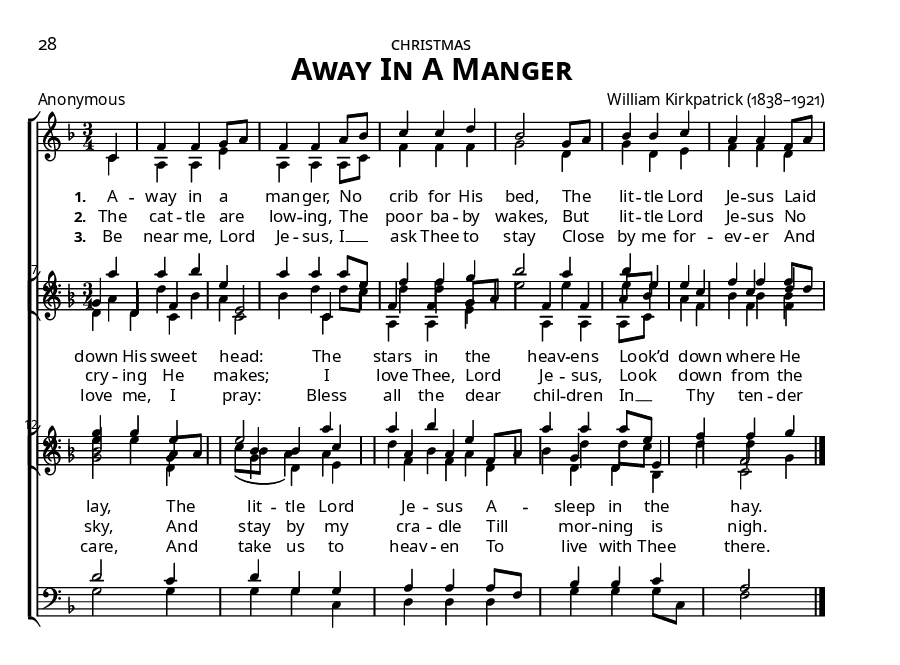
\version "2.14.2"
\include "util.ly"
\header {
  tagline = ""%\markup { "from" \italic {ChristmasCarolMusic.org}}

    title = \markup{\override #'(font-name . "Garamond Premier Pro Semibold"){ \abs-fontsize #15 \smallCapsOldStyle"Away In A Manger"}}
    poet = \markup\oldStyleNum"Anonymous"
    composer = \markup\oldStyleNum"William Kirkpatrick (1838–1921)"
  }
\paper {
  print-all-headers = ##f
  paper-height = 9\in
  paper-width = 6\in
  indent = 0\in
  %system-system-spacing = #'((basic-distance . 10) (padding . 0))
  score-markup-spacing =
    #'((basic-distance . 0)
       (minimum-distance . 0)
       (padding . 0)
       (stretchability . 80))
  system-system-spacing =
    #'((basic-distance . 0)
       (minimum-distance . 0)
       (padding . -10)
       (stretchability . 100))
  markup-system-spacing =
    #'((basic-distance . 0)
       (minimum-distance . 0)
       (padding . 0)
       (stretchability . 0))
  last-bottom-spacing =
    #'((basic-distance . 0)
       (minimum-distance . 0)
       (padding . 0)
       (stretchability . 0))
%{IF_LESSER
  markup-system-spacing #'stretchability = 50
  top-markup-spacing #'stretchability = 30
  last-bottom-spacing #'stretchability = 60
%}%END_IF_LESSER
  ragged-last-bottom = ##t
  ragged-bottom = ##f
  two-sided = ##t
  inner-margin = 0.5\in
  outer-margin = 0.25\in
  top-margin = 0.25\in
  bottom-margin = 0.25\in
  first-page-number = #028
  print-first-page-number = ##t
  headerLine = \markup{\override #'(font-name . "Garamond Premier Pro") \smallCapsOldStyle"christmas"}
  oddHeaderMarkup = \markup\fill-line{
     \override #'(font-name . "Garamond Premier Pro")\abs-fontsize #8.5
     \combine 
        \fill-line{"" \on-the-fly #print-page-number-check-first
        \oldStylePageNum""
        }
        \fill-line{\headerLine}
  }
  evenHeaderMarkup = \markup {
     \override #'(font-name . "Garamond Premier Pro")\abs-fontsize #8.5
     \combine
        \on-the-fly #print-page-number-check-first
        \oldStylePageNum""
        \fill-line{\headerLine}
  }
}
#(set-global-staff-size 13.6) \paper{ #(define fonts (make-pango-font-tree "GoudyOlSt BT" "Garamond Premier Pro" "Garamond Premier Pro" (/ 13.6 20))) }
%8.5x11 #(set-global-staff-size 17.8) \paper{ #(define fonts (make-pango-font-tree "GoudyOlSt BT" "Garamond Premier Pro" "Garamond Premier Pro" (/ 17.8 20))) }
%{IF_LESSER
#(set-global-staff-size 15) \paper{ #(define fonts (make-pango-font-tree "GoudyOlSt BT" "Garamond Premier Pro" "Garamond Premier Pro" (/ 15 20))) }
%}%END_IF_LESSER






























global = {
  \key f \major
  \time 3/4
  \autoBeamOff
}

sopMusic = \relative c' {
  \partial 4 c4 |
  f f g8[ a] |
  f4 f a8[ bes] |
  c4 c d |
  bes2 g8[ a] |
  bes4 bes c |
  
  a a f8[ a] |
  g4 d f |
  e2 c4 |
  f f g8[ a] |
  f4 f a8[ bes] |
  
  c4 c d |
  bes2 g8[ a] |
  bes4 bes c |
  a4 a f8[ a] |
  g4 d e |
  f2 \bar "|."
}
sopWords = \lyricmode {
  
}

altoMusic = \relative c' {
  c4 |
  a a e' |
  a, a a8[ c] |
  f4 f f |
  g2 d4 |
  g d e |
  f f d |
  
  d d c 
  c2 c4 |
  a a e' |
  a, a a8[ c] |
  f4 f f |
  g2 d4 |
  g d e |
  f f d |
  d d bes |
  c2 \bar"|."
}
altoWords = \lyricmode {
  \dropLyricsIV
  \set stanza = #"1. "
  A -- way in a  man -- ger,
  No crib for His bed,
  The lit -- tle Lord Je -- sus
  Laid down His sweet head:
  The stars in the heav -- ens
  Look’d down where He lay,
  The lit -- tle Lord Je -- sus
  A -- sleep in the hay.
}
altoWordsII = \lyricmode {
  \dropLyricsIV
  \set stanza = #"2. "
  The cat -- tle are low -- ing,
  The poor ba -- by wakes,
  But lit -- tle Lord Je -- sus
  No cry -- ing He makes;
  I love Thee, Lord Je -- sus,
  Look down from the sky,
  And stay by my cra -- dle
  Till mor -- ning is nigh.
}
altoWordsIII = \lyricmode {
  \dropLyricsIV
  \set stanza = #"3. "
  Be near me, Lord Je -- sus,
  I __ ask Thee to stay
  Close by me for -- ev -- er
  And love me, I pray:
  Bless all the dear chil -- dren
  In __ Thy ten -- der care,
  And take us to heav -- en
  To live with Thee there.
}
altoWordsIV = \lyricmode {
}

tenorMusic = \relative c' {
  c4 |
  c d g, |
  c c c8[ g] |
  a4 a bes |
  d2 c4 |
  d g, g |
  a a a8[ f] |
  
  bes4 bes g |
  g2 c4 |
  c d g, |
  c c c8[ g] |
  a4 a bes |
  d2 c4 |
  d g, g |
  a a a8[ f] |
  bes4 bes c |
  a2 \bar"|."
}
tenorWords = \lyricmode {

}

bassMusic = \relative c {
  c4 |
  f d c |
  d f f8[ e] |
  f4 f bes, |
  g'2 g4 |
  g g c, |
  d d d |
  
  g g c, |
  e8([ d] c4) c4 |
  f d c |
  d f f8[ e] |
  f4 f bes, |
  g'2 g4 |
  g g c, |
  d d d |
  g g g8[ c,] |
  f2 \bar"|."
}
bassWords = \lyricmode {

}

\score {
  <<
   \new ChoirStaff <<
%    \new Lyrics = sopranos \with { \override VerticalAxisGroup #'nonstaff-relatedstaff-spacing = #'((basic-distance . 1)) }
    \new Staff = women <<
      \new Voice = "sopranos" { \voiceOne << \global \sopMusic >> }
      \new Voice = "altos" { \voiceTwo << \global \altoMusic >> }
    >>
    \new Lyrics \with { alignAboveContext = #"women" } \lyricsto "sopranos" \sopWords
    \new Lyrics = "altosIV"  \with { alignBelowContext = #"women" } \lyricsto "sopranos" \altoWordsIV
    \new Lyrics = "altosIII"  \with { alignBelowContext = #"women" } \lyricsto "sopranos" \altoWordsIII
    \new Lyrics = "altosII"  \with { alignBelowContext = #"women" } \lyricsto "sopranos" \altoWordsII
    \new Lyrics = "altos"  \with { alignBelowContext = #"women" } \lyricsto "sopranos" \altoWords
   \new Staff = men <<
      \clef bass
      \new Voice = "tenors" { \voiceOne << \global \tenorMusic >> }
      \new Voice = "basses" { \voiceTwo << \global \bassMusic >> }
    >>
    \new Lyrics \with { alignAboveContext = #"men" \override VerticalAxisGroup #'nonstaff-relatedstaff-spacing = #'((basic-distance . 1)) } \lyricsto "tenors" \tenorWords
    \new Lyrics \with { alignBelowContext = #"men" \override VerticalAxisGroup #'nonstaff-relatedstaff-spacing = #'((basic-distance . 1)) } \lyricsto "basses" \bassWords
  >>
%    \new PianoStaff << \new Staff { \new Voice { \pianoRH } } \new Staff { \clef "bass" \pianoLH } >>
  >>
  \layout {
    %#(layout-set-staff-size 13)
    #(define fonts (make-pango-font-tree "GoudyOlSt BT" "Garamond Premier Pro" "Garamond Premier Pro" (/ 13.2 20)))
    %8.5x11 #(define fonts (make-pango-font-tree "GoudyOlSt BT" "Garamond Premier Pro" "Garamond Premier Pro" (/ 17.8 20)))
%{IF_LESSER
#(define fonts (make-pango-font-tree "GoudyOlSt BT" "Garamond Premier Pro" "Garamond Premier Pro" (/ 15 20)))
%}%END_IF_LESSER
    \context {
      \Score
      \override SpacingSpanner #'base-shortest-duration = #(ly:make-moment 1 2)
      \override SpacingSpanner #'common-shortest-duration = #(ly:make-moment 1 2)
    }
    \context {
      % Remove all empty staves
      % \Staff \RemoveEmptyStaves \override VerticalAxisGroup #'remove-first = ##t
    }
%8.5x11g    \context {\Lyrics \override LyricText #'font-size = #0.7 }
%6.14g    \context {\Lyrics \override LyricText #'font-size = #0.7 }
%6x9 \context {\Lyrics\override LyricText #'font-size = #1.2 }
    \context {
      \Lyrics
      \override LyricText #'X-offset = #center-on-word
    }
  }
  
  \midi {
    \tempo 4 = 100
    \set Staff.midiInstrument = "flute"
  
    \context {
      \Voice
      \remove "Dynamic_performer"
    }
  }
}
